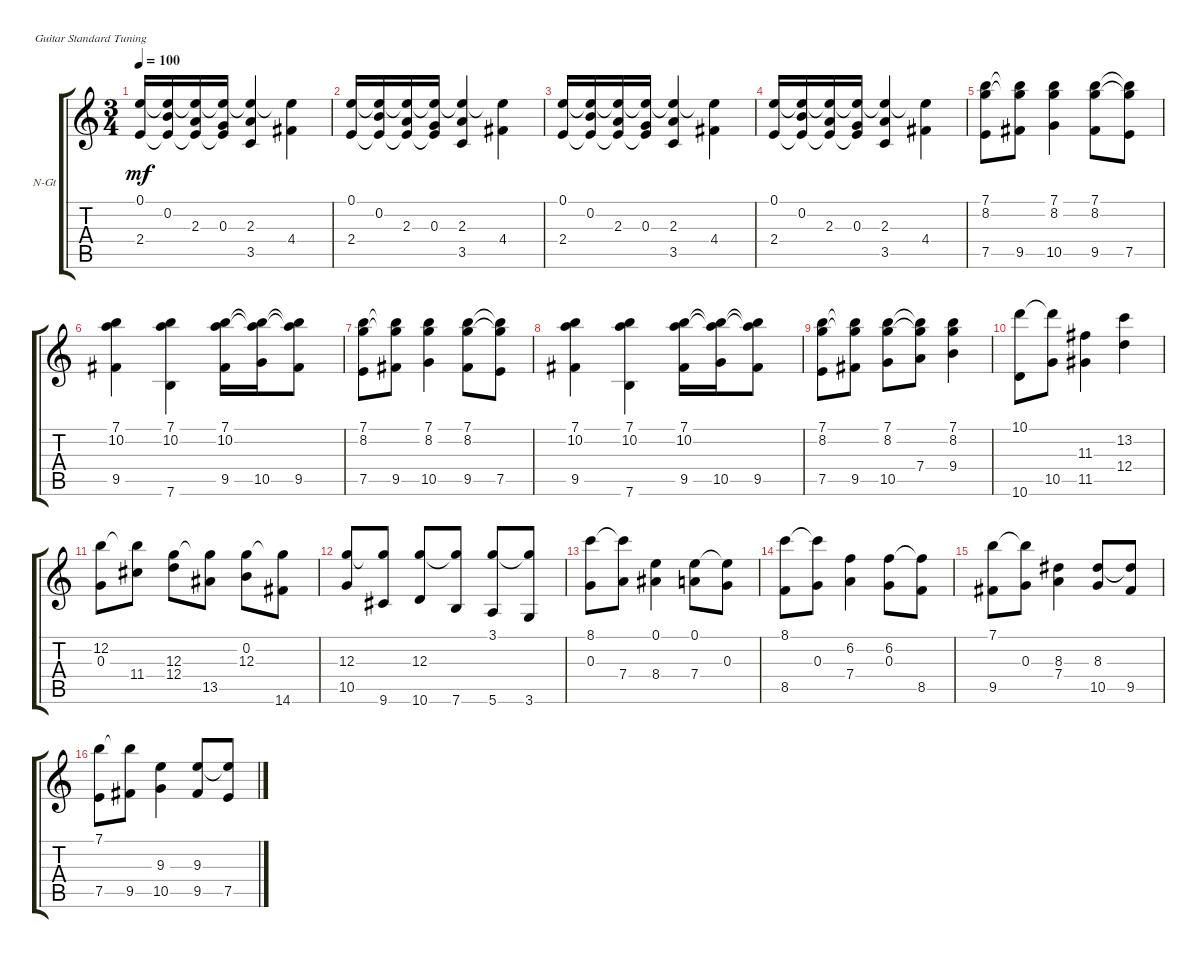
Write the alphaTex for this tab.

\bracketExtendMode groupsimilarinstruments
\firstSystemTrackNameOrientation horizontal
\otherSystemsTrackNameOrientation horizontal
\track ("Classical Guitar" "N-Gt") {instrument acousticguitarnylon}
\staff {score tabs}
\tuning (E4 B3 G3 D3 A2 E2)
\ts (3 4)
\tempo 100
\clef g2
\ks c
(0.1 2.4).16{dy mf} (0.1{t} 2.4{t} 0.2).16 (0.1{t} 2.4{t} 2.3).16 (0.1{t} 2.4{t} 0.3).16 (0.1{t} 2.3 3.5).4 (0.1{t} 4.4).4 |
(0.1 2.4).16 (0.1{t} 2.4{t} 0.2).16 (0.1{t} 2.4{t} 2.3).16 (0.1{t} 2.4{t} 0.3).16 (0.1{t} 2.3 3.5).4 (0.1{t} 4.4).4 |
(0.1 2.4).16 (0.1{t} 2.4{t} 0.2).16 (0.1{t} 2.4{t} 2.3).16 (0.1{t} 2.4{t} 0.3).16 (0.1{t} 2.3 3.5).4 (0.1{t} 4.4).4 |
(0.1 2.4).16 (0.1{t} 2.4{t} 0.2).16 (0.1{t} 2.4{t} 2.3).16 (0.1{t} 2.4{t} 0.3).16 (0.1{t} 2.3 3.5).4 (0.1{t} 4.4).4 |
(7.1 8.2 7.5).8 (7.1{t} 8.2{t} 9.5).8 (7.1 8.2 10.5).4 (7.1 8.2 9.5).8 (7.1{t} 8.2{t} 7.5).8 |
(7.1 10.2 9.5).4 (7.1 10.2 7.6).4 (7.1 10.2 9.5).16 (7.1{t} 10.2{t} 10.5).16 (7.1{t} 10.2{t} 9.5).8 |
(7.1 8.2 7.5).8 (7.1{t} 8.2{t} 9.5).8 (7.1 8.2 10.5).4 (7.1 8.2 9.5).8 (7.1{t} 8.2{t} 7.5).8 |
(7.1 10.2 9.5).4 (7.1 10.2 7.6).4 (7.1 10.2 9.5).16 (7.1{t} 10.2{t} 10.5).16 (7.1{t} 10.2{t} 9.5).8 |
(7.1 8.2 7.5).8 (7.1{t} 8.2{t} 9.5).8 (7.1 8.2 10.5).8 (7.1{t} 8.2{t} 7.4).8 (7.1 8.2 9.4).4 |
(10.1 10.6).8 (10.1{t} 10.5).8 (11.3 11.5).4 (13.2 12.4).4 |
(12.2 0.3).8 (12.2{t} 11.4).8 (12.3 12.4).8 (12.3{t} 13.5).8 (12.3 0.2).8 (12.3{t} 14.6).8 |
(12.3 10.5).8 (12.3{t} 9.6).8 (12.3 10.6).8 (12.3{t} 7.6).8 (5.6 3.1).8 (3.6 3.1{t}).8 |
(8.1 0.3).8 (8.1{t} 7.4).8 (0.1 8.4).4 (0.1 7.4).8 (0.1{t} 0.3).8 |
(8.1 8.5).8 (8.1{t} 0.3).8 (6.2 7.4).4 (6.2 0.3).8 (6.2{t} 8.5).8 |
(7.1 9.5).8 (7.1{t} 0.3).8 (8.3 7.4).4 (8.3 10.5).8 (8.3{t} 9.5).8 |
(7.1 7.5).8 (7.1{t} 9.5).8 (9.3 10.5).4 (9.3 9.5).8 (9.3{t} 7.5).8
